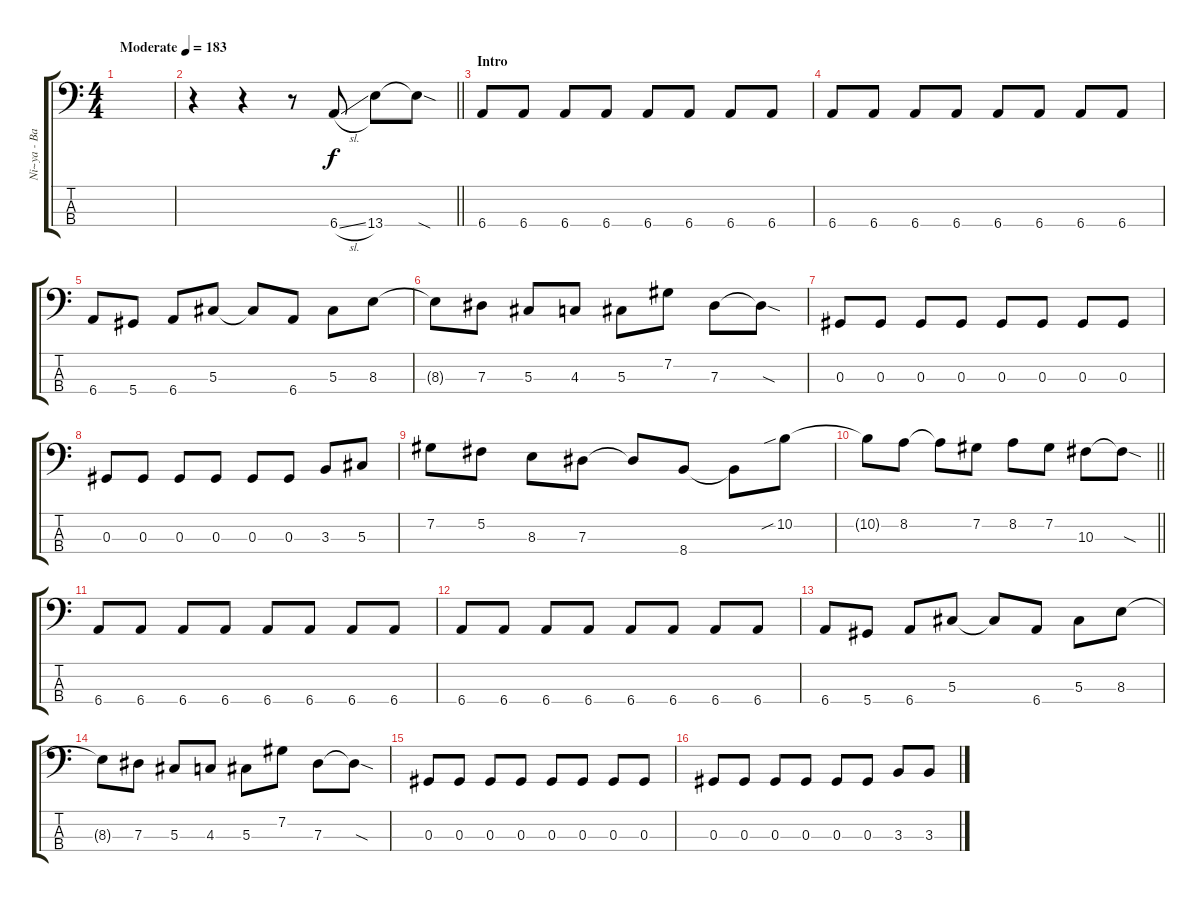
\track ("Ni~ya - Bass" "Ni~ya - Ba") {instrument electricbasspick}
\staff {score tabs}
\tuning (Gb2 Db2 Ab1 Eb1) {hide}
\ts (4 4)
\tempo (183 "Moderate")
\clef f4
\ks c
|
\barLineRight lightlight
r.4 r.4 r.8 6.4{sl}.8 13.4.8 13.4{sod t}.8 |
\section ("" "Intro")
6.4.8 6.4.8 6.4.8 6.4.8 6.4.8 6.4.8 6.4.8 6.4.8 |
6.4.8 6.4.8 6.4.8 6.4.8 6.4.8 6.4.8 6.4.8 6.4.8 |
6.4.8 5.4.8 6.4.8 5.3.8 5.3{t}.8 6.4.8 5.3.8 8.3.8 |
8.3{t}.8 7.3.8 5.3.8 4.3.8 5.3.8 7.2.8 7.3.8 7.3{sod t}.8 |
0.3.8 0.3.8 0.3.8 0.3.8 0.3.8 0.3.8 0.3.8 0.3.8 |
0.3.8 0.3.8 0.3.8 0.3.8 0.3.8 0.3.8 3.3.8 5.3.8 |
7.2.8 5.2.8 8.3.8 7.3.8 7.3{t}.8 8.4.8 8.4{t}.8 10.2{sib}.8 |
\barLineRight lightlight
10.2{t}.8 8.2.8 8.2{t}.8 7.2.8 8.2.8 7.2.8 10.3.8 10.3{sod t}.8 |
\section ("" "")
6.4.8 6.4.8 6.4.8 6.4.8 6.4.8 6.4.8 6.4.8 6.4.8 |
6.4.8 6.4.8 6.4.8 6.4.8 6.4.8 6.4.8 6.4.8 6.4.8 |
6.4.8 5.4.8 6.4.8 5.3.8 5.3{t}.8 6.4.8 5.3.8 8.3.8 |
8.3{t}.8 7.3.8 5.3.8 4.3.8 5.3.8 7.2.8 7.3.8 7.3{sod t}.8 |
0.3.8 0.3.8 0.3.8 0.3.8 0.3.8 0.3.8 0.3.8 0.3.8 |
0.3.8 0.3.8 0.3.8 0.3.8 0.3.8 0.3.8 3.3.8 3.3.8
